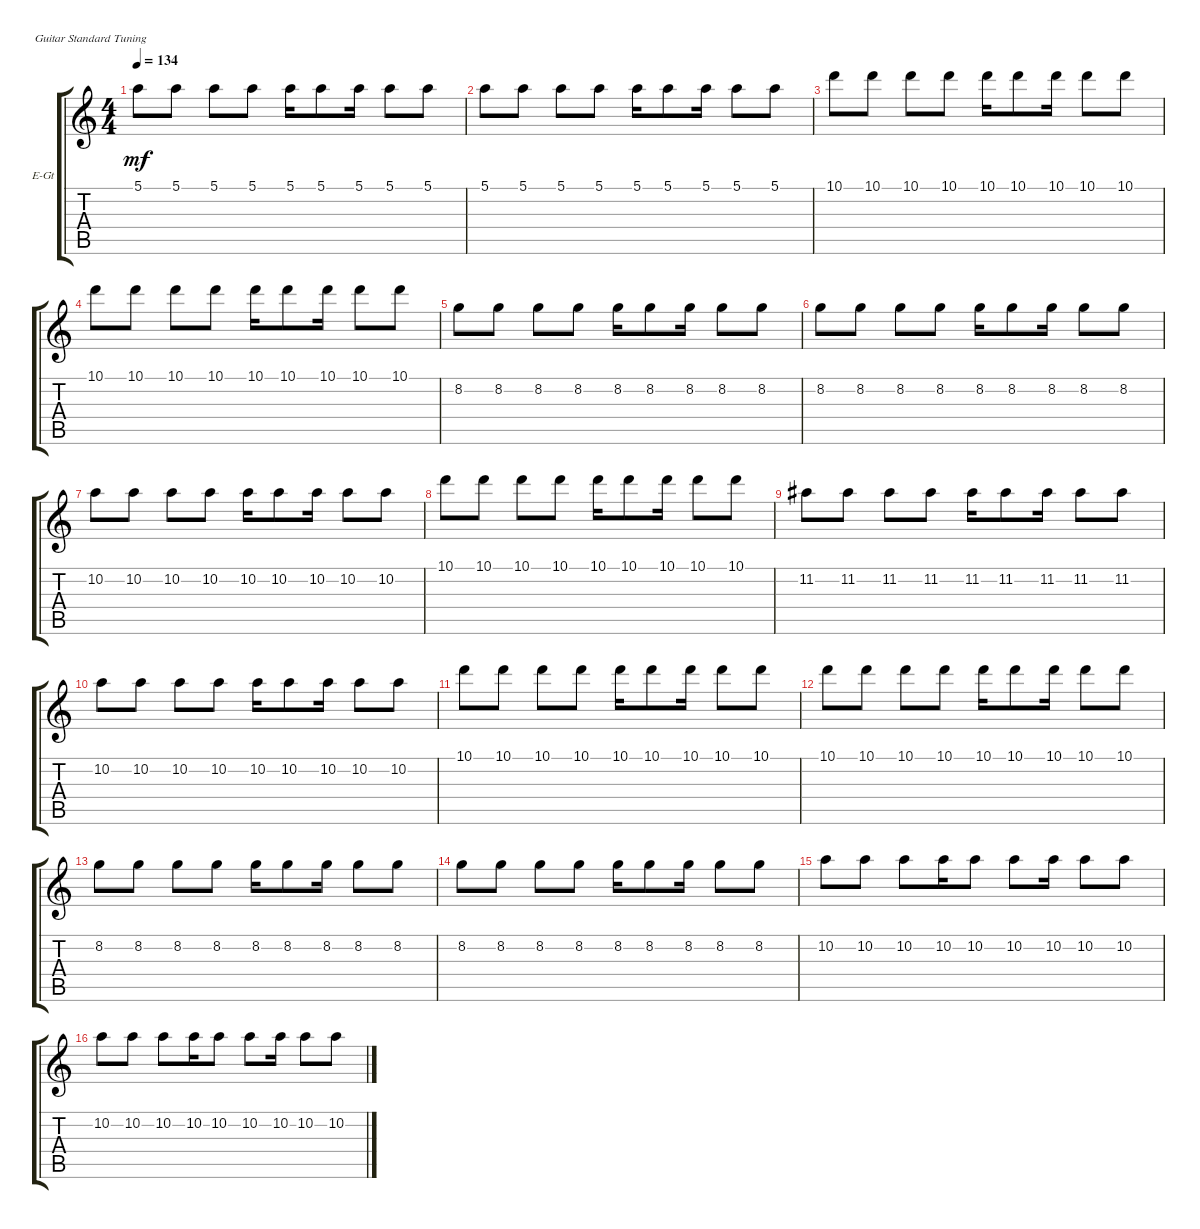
\bracketExtendMode groupsimilarinstruments
\firstSystemTrackNameOrientation horizontal
\otherSystemsTrackNameOrientation horizontal
\track ("High_guit_rythm" "E-Gt") {instrument electricguitarclean}
\staff {score tabs}
\tuning (E4 B3 G3 D3 A2 E2)
\ts (4 4)
\tempo 134
\clef g2
\ks c
5.1.8{dy mf} 5.1.8 5.1.8 5.1.8 5.1.16 5.1.8 5.1.16 5.1.8 5.1.8 |
5.1.8 5.1.8 5.1.8 5.1.8 5.1.16 5.1.8 5.1.16 5.1.8 5.1.8 |
10.1.8 10.1.8 10.1.8 10.1.8 10.1.16 10.1.8 10.1.16 10.1.8 10.1.8 |
10.1.8 10.1.8 10.1.8 10.1.8 10.1.16 10.1.8 10.1.16 10.1.8 10.1.8 |
8.2.8 8.2.8 8.2.8 8.2.8 8.2.16 8.2.8 8.2.16 8.2.8 8.2.8 |
8.2.8 8.2.8 8.2.8 8.2.8 8.2.16 8.2.8 8.2.16 8.2.8 8.2.8 |
10.2.8 10.2.8 10.2.8 10.2.8 10.2.16 10.2.8 10.2.16 10.2.8 10.2.8 |
10.1.8 10.1.8 10.1.8 10.1.8 10.1.16 10.1.8 10.1.16 10.1.8 10.1.8 |
11.2.8 11.2.8 11.2.8 11.2.8 11.2.16 11.2.8 11.2.16 11.2.8 11.2.8 |
10.2.8 10.2.8 10.2.8 10.2.8 10.2.16 10.2.8 10.2.16 10.2.8 10.2.8 |
10.1.8 10.1.8 10.1.8 10.1.8 10.1.16 10.1.8 10.1.16 10.1.8 10.1.8 |
10.1.8 10.1.8 10.1.8 10.1.8 10.1.16 10.1.8 10.1.16 10.1.8 10.1.8 |
8.2.8 8.2.8 8.2.8 8.2.8 8.2.16 8.2.8 8.2.16 8.2.8 8.2.8 |
8.2.8 8.2.8 8.2.8 8.2.8 8.2.16 8.2.8 8.2.16 8.2.8 8.2.8 |
10.2.8 10.2.8 10.2.8 10.2.16 10.2.8 10.2.8 10.2.16 10.2.8 10.2.8 |
10.2.8 10.2.8 10.2.8 10.2.16 10.2.8 10.2.8 10.2.16 10.2.8 10.2.8
